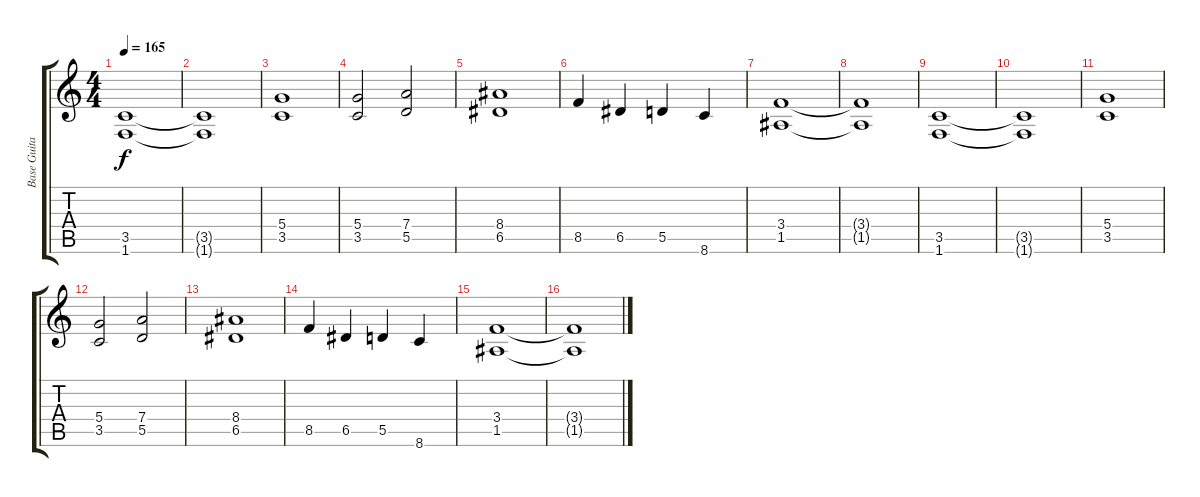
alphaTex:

\track ("Base Guitar" "Base Guita") {instrument distortionguitar}
\staff {score tabs}
\tuning (E4 B3 G3 D3 A2 E2) {hide}
\ts (4 4)
\tempo 165
\clef g2
\ks c
(3.5 1.6).1{dy f} |
(3.5{t} 1.6{t}).1 |
(5.4 3.5).1 |
(5.4 3.5).2 (7.4 5.5).2 |
(8.4 6.5).1 |
8.5.4 6.5.4 5.5.4 8.6.4 |
(3.4 1.5).1 |
(3.4{t} 1.5{t}).1 |
(3.5 1.6).1 |
(3.5{t} 1.6{t}).1 |
(5.4 3.5).1 |
(5.4 3.5).2 (7.4 5.5).2 |
(8.4 6.5).1 |
8.5.4 6.5.4 5.5.4 8.6.4 |
(3.4 1.5).1 |
(3.4{t} 1.5{t}).1
